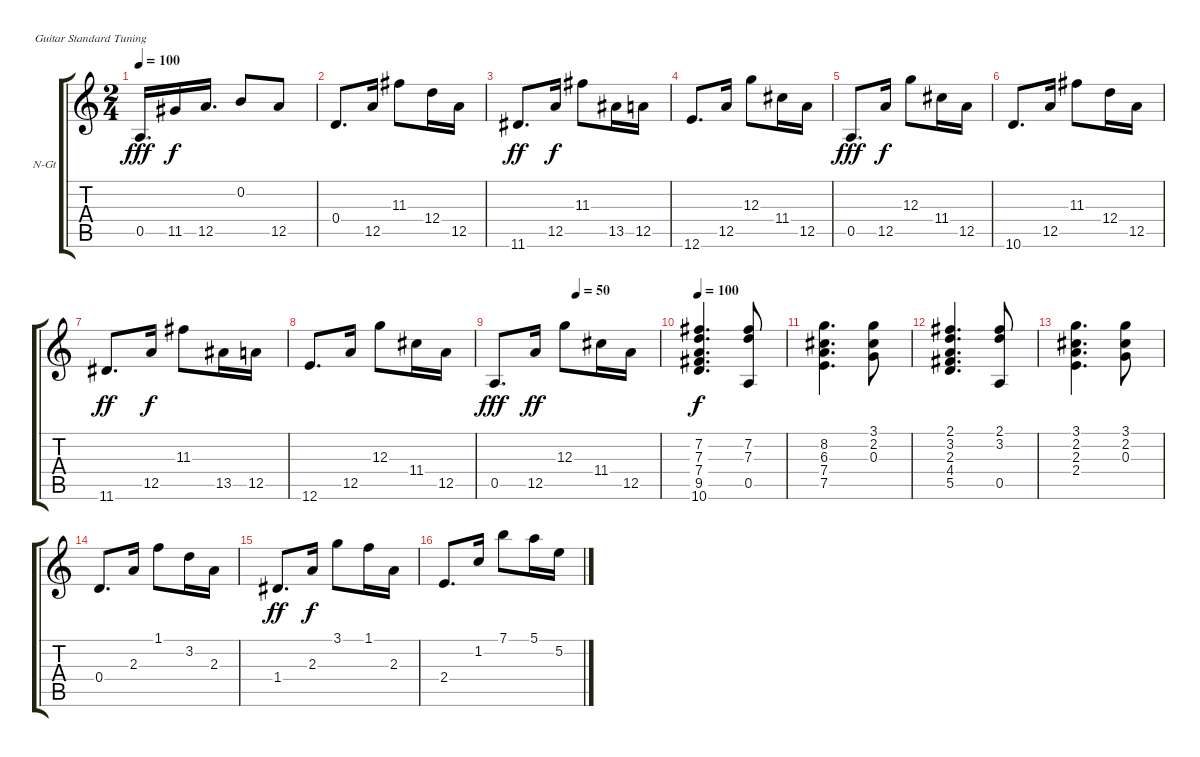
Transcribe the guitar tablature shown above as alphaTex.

\bracketExtendMode groupsimilarinstruments
\firstSystemTrackNameOrientation horizontal
\otherSystemsTrackNameOrientation horizontal
\track ("2nd guitar" "N-Gt") {instrument acousticguitarnylon}
\staff {score tabs}
\tuning (E4 B3 G3 D3 A2 E2)
\ts (2 4)
\tempo 100
\clef g2
\ks c
0.5.16{d dy fff} 11.5.16{dy f} 12.5.16{d} 0.2.8 12.5.8 |
0.4.8{d} 12.5.16 11.3.8 12.4.16 12.5.16 |
11.6.8{d dy ff} 12.5.16{dy f} 11.3.8 13.5.16 12.5.16 |
12.6.8{d} 12.5.16 12.3.8 11.4.16 12.5.16 |
0.5.8{d dy fff} 12.5.16{dy f} 12.3.8 11.4.16 12.5.16 |
10.6.8{d} 12.5.16 11.3.8 12.4.16 12.5.16 |
11.6.8{d dy ff} 12.5.16{dy f} 11.3.8 13.5.16 12.5.16 |
12.6.8{d} 12.5.16 12.3.8 11.4.16 12.5.16 |
\tempo (50 0.5)
0.5.8{d dy fff} 12.5.16{dy ff} 12.3.8 11.4.16 12.5.16 |
\tempo 100
(7.2 7.3 7.4 9.5 10.6).4{d dy f} (7.2 7.3 0.5).8 |
(8.2 6.3 7.4 7.5).4{d} (3.1 2.2 0.3).8 |
(2.1 3.2 2.3 4.4 5.5).4{d} (2.1 3.2 0.5).8 |
(3.1 2.2 2.3 2.4).4{d} (3.1 2.2 0.3).8 |
0.4.8{d} 2.3.16 1.1.8 3.2.16 2.3.16 |
1.4.8{d dy ff} 2.3.16{dy f} 3.1.8 1.1.16 2.3.16 |
2.4.8{d} 1.2.16 7.1.8 5.1.16 5.2.16
